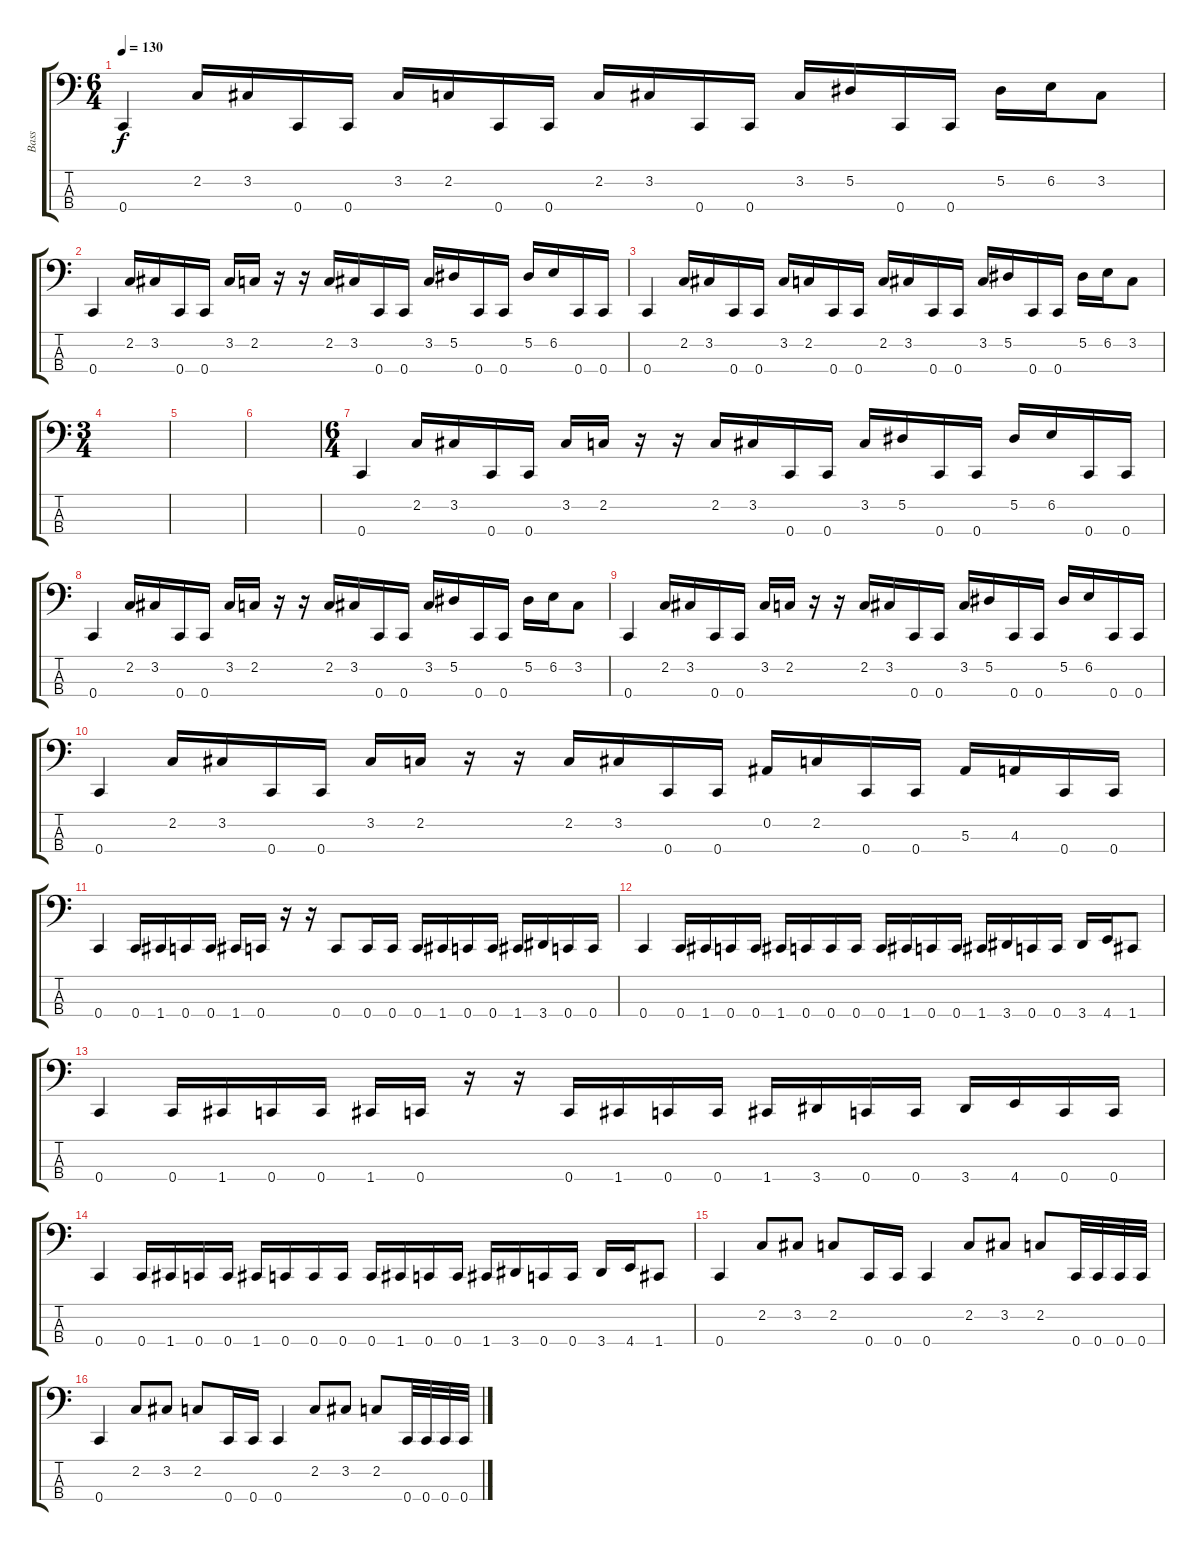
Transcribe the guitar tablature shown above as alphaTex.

\track ("Bass" "Bass") {instrument electricbassfinger}
\staff {score tabs}
\tuning (Eb2 Bb1 F1 C1) {hide}
\ts (6 4)
\tempo 130
\clef f4
\ks c
0.4.4{dy f} 2.2.16 3.2.16 0.4.16 0.4.16 3.2.16 2.2.16 0.4.16 0.4.16 2.2.16 3.2.16 0.4.16 0.4.16 3.2.16 5.2.16 0.4.16 0.4.16 5.2.16 6.2.16 3.2.8 |
0.4.4 2.2.16 3.2.16 0.4.16 0.4.16 3.2.16 2.2.16 r.16 r.16 2.2.16 3.2.16 0.4.16 0.4.16 3.2.16 5.2.16 0.4.16 0.4.16 5.2.16 6.2.16 0.4.16 0.4.16 |
0.4.4 2.2.16 3.2.16 0.4.16 0.4.16 3.2.16 2.2.16 0.4.16 0.4.16 2.2.16 3.2.16 0.4.16 0.4.16 3.2.16 5.2.16 0.4.16 0.4.16 5.2.16 6.2.16 3.2.8 |
\ts (3 4)
|
|
|
\ts (6 4)
0.4.4 2.2.16 3.2.16 0.4.16 0.4.16 3.2.16 2.2.16 r.16 r.16 2.2.16 3.2.16 0.4.16 0.4.16 3.2.16 5.2.16 0.4.16 0.4.16 5.2.16 6.2.16 0.4.16 0.4.16 |
0.4.4 2.2.16 3.2.16 0.4.16 0.4.16 3.2.16 2.2.16 r.16 r.16 2.2.16 3.2.16 0.4.16 0.4.16 3.2.16 5.2.16 0.4.16 0.4.16 5.2.16 6.2.16 3.2.8 |
0.4.4 2.2.16 3.2.16 0.4.16 0.4.16 3.2.16 2.2.16 r.16 r.16 2.2.16 3.2.16 0.4.16 0.4.16 3.2.16 5.2.16 0.4.16 0.4.16 5.2.16 6.2.16 0.4.16 0.4.16 |
0.4.4 2.2.16 3.2.16 0.4.16 0.4.16 3.2.16 2.2.16 r.16 r.16 2.2.16 3.2.16 0.4.16 0.4.16 0.2.16 2.2.16 0.4.16 0.4.16 5.3.16 4.3.16 0.4.16 0.4.16 |
0.4.4 0.4.16 1.4.16 0.4.16 0.4.16 1.4.16 0.4.16 r.16 r.16 0.4.8 0.4.16 0.4.16 0.4.16 1.4.16 0.4.16 0.4.16 1.4.16 3.4.16 0.4.16 0.4.16 |
0.4.4 0.4.16 1.4.16 0.4.16 0.4.16 1.4.16 0.4.16 0.4.16 0.4.16 0.4.16 1.4.16 0.4.16 0.4.16 1.4.16 3.4.16 0.4.16 0.4.16 3.4.16 4.4.16 1.4.8 |
0.4.4 0.4.16 1.4.16 0.4.16 0.4.16 1.4.16 0.4.16 r.16 r.16 0.4.16 1.4.16 0.4.16 0.4.16 1.4.16 3.4.16 0.4.16 0.4.16 3.4.16 4.4.16 0.4.16 0.4.16 |
0.4.4 0.4.16 1.4.16 0.4.16 0.4.16 1.4.16 0.4.16 0.4.16 0.4.16 0.4.16 1.4.16 0.4.16 0.4.16 1.4.16 3.4.16 0.4.16 0.4.16 3.4.16 4.4.16 1.4.8 |
0.4.4 2.2.8 3.2.8 2.2.8 0.4.16 0.4.16 0.4.4 2.2.8 3.2.8 2.2.8 0.4.32 0.4.32 0.4.32 0.4.32 |
0.4.4 2.2.8 3.2.8 2.2.8 0.4.16 0.4.16 0.4.4 2.2.8 3.2.8 2.2.8 0.4.32 0.4.32 0.4.32 0.4.32
